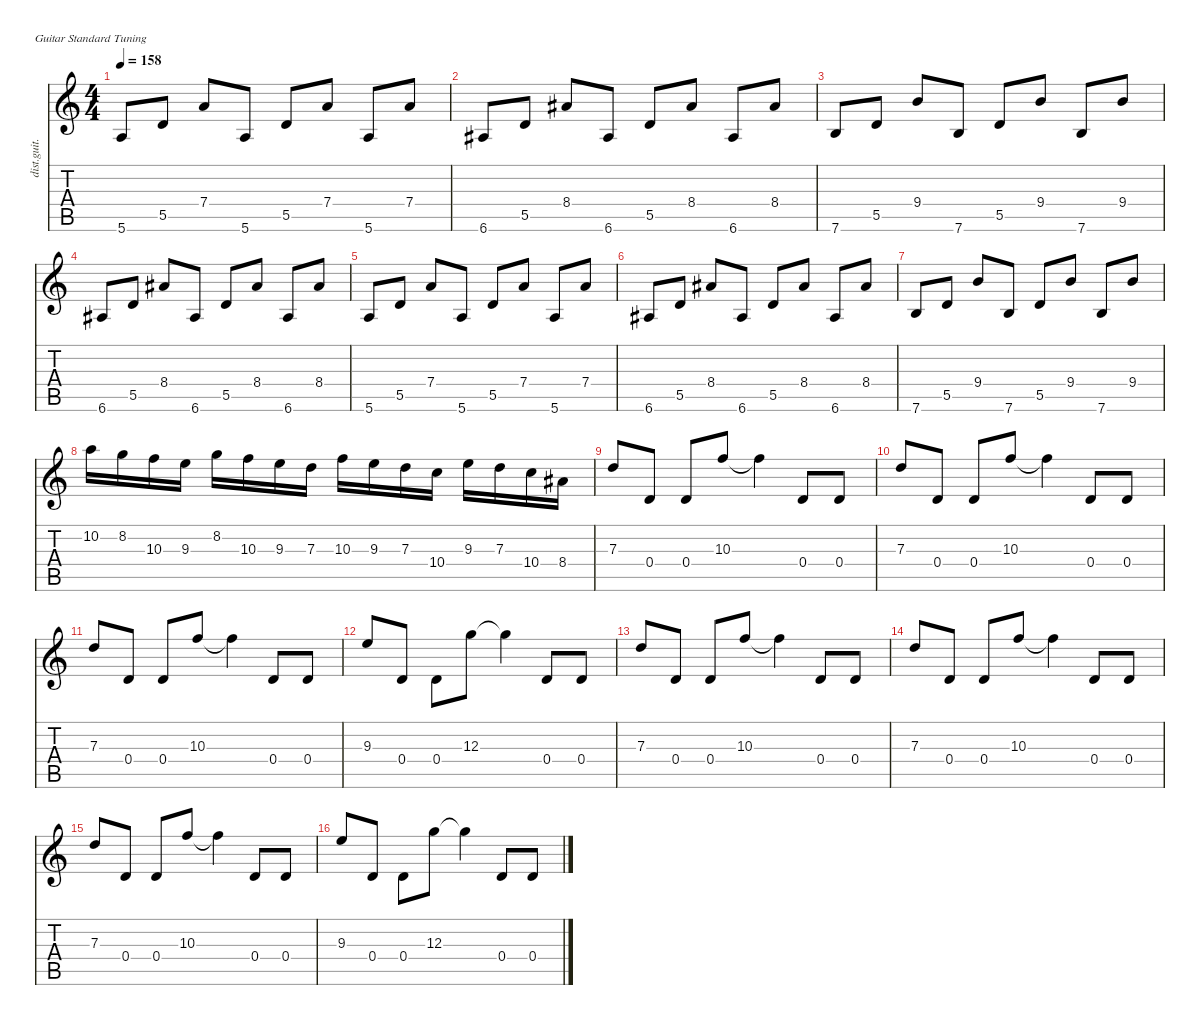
\defaultSystemsLayout 4
\hideDynamics
\bracketExtendMode nobrackets
\otherSystemsTrackNameOrientation horizontal
\track ("Mustaine" "dist.guit.") {defaultSystemsLayout 8 instrument distortionguitar}
\staff {score tabs}
\tuning (E4 B3 G3 D3 A2 E2)
\ts (4 4)
\tempo 158
\clef g2
\ks c
5.6.8{dy f beam Up} 5.5.8{beam Up} 7.4.8{beam Up} 5.6.8{beam Up} 5.5.8{beam Up} 7.4.8{beam Up} 5.6.8{beam Up} 7.4.8{beam Up} |
6.6{acc #}.8{beam Up} 5.5.8{beam Up} 8.4{acc #}.8{beam Up} 6.6{acc #}.8{beam Up} 5.5.8{beam Up} 8.4{acc #}.8{beam Up} 6.6{acc #}.8{beam Up} 8.4{acc #}.8{beam Up} |
7.6.8{beam Up} 5.5.8{beam Up} 9.4.8{beam Up} 7.6.8{beam Up} 5.5.8{beam Up} 9.4.8{beam Up} 7.6.8{beam Up} 9.4.8{beam Up} |
6.6{acc #}.8{beam Up} 5.5.8{beam Up} 8.4{acc #}.8{beam Up} 6.6{acc #}.8{beam Up} 5.5.8{beam Up} 8.4{acc #}.8{beam Up} 6.6{acc #}.8{beam Up} 8.4{acc #}.8{beam Up} |
5.6.8{beam Up} 5.5.8{beam Up} 7.4.8{beam Up} 5.6.8{beam Up} 5.5.8{beam Up} 7.4.8{beam Up} 5.6.8{beam Up} 7.4.8{beam Up} |
6.6{acc #}.8{beam Up} 5.5.8{beam Up} 8.4{acc #}.8{beam Up} 6.6{acc #}.8{beam Up} 5.5.8{beam Up} 8.4{acc #}.8{beam Up} 6.6{acc #}.8{beam Up} 8.4{acc #}.8{beam Up} |
7.6.8{beam Up} 5.5.8{beam Up} 9.4.8{beam Up} 7.6.8{beam Up} 5.5.8{beam Up} 9.4.8{beam Up} 7.6.8{beam Up} 9.4.8{beam Up} |
10.2.16{beam Down} 8.2.16{beam Down} 10.3.16{beam Down} 9.3.16{beam Down} 8.2.16{beam Down} 10.3.16{beam Down} 9.3.16{beam Down} 7.3.16{beam Down} 10.3.16{beam Down} 9.3.16{beam Down} 7.3.16{beam Down} 10.4.16{beam Down} 9.3.16{beam Down} 7.3.16{beam Down} 10.4.16{beam Down} 8.4{acc #}.16{beam Down} |
7.3.8{beam Up} 0.4.8{beam Up} 0.4.8{beam Up} 10.3.8{beam Up} 10.3{t}.4{beam Down} 0.4.8{beam Up} 0.4.8{beam Up} |
7.3.8{beam Up} 0.4.8{beam Up} 0.4.8{beam Up} 10.3.8{beam Up} 10.3{t}.4{beam Down} 0.4.8{beam Up} 0.4.8{beam Up} |
7.3.8{beam Up} 0.4.8{beam Up} 0.4.8{beam Up} 10.3.8{beam Up} 10.3{t}.4{beam Down} 0.4.8{beam Up} 0.4.8{beam Up} |
9.3.8{beam Up} 0.4.8{beam Up} 0.4.8{beam Down} 12.3.8{beam Down} 12.3{t}.4{beam Down} 0.4.8{beam Up} 0.4.8{beam Up} |
7.3.8{beam Up} 0.4.8{beam Up} 0.4.8{beam Up} 10.3.8{beam Up} 10.3{t}.4{beam Down} 0.4.8{beam Up} 0.4.8{beam Up} |
7.3.8{beam Up} 0.4.8{beam Up} 0.4.8{beam Up} 10.3.8{beam Up} 10.3{t}.4{beam Down} 0.4.8{beam Up} 0.4.8{beam Up} |
7.3.8{beam Up} 0.4.8{beam Up} 0.4.8{beam Up} 10.3.8{beam Up} 10.3{t}.4{beam Down} 0.4.8{beam Up} 0.4.8{beam Up} |
9.3.8{beam Up} 0.4.8{beam Up} 0.4.8{beam Down} 12.3.8{beam Down} 12.3{t}.4{beam Down} 0.4.8{beam Up} 0.4.8{beam Up}
